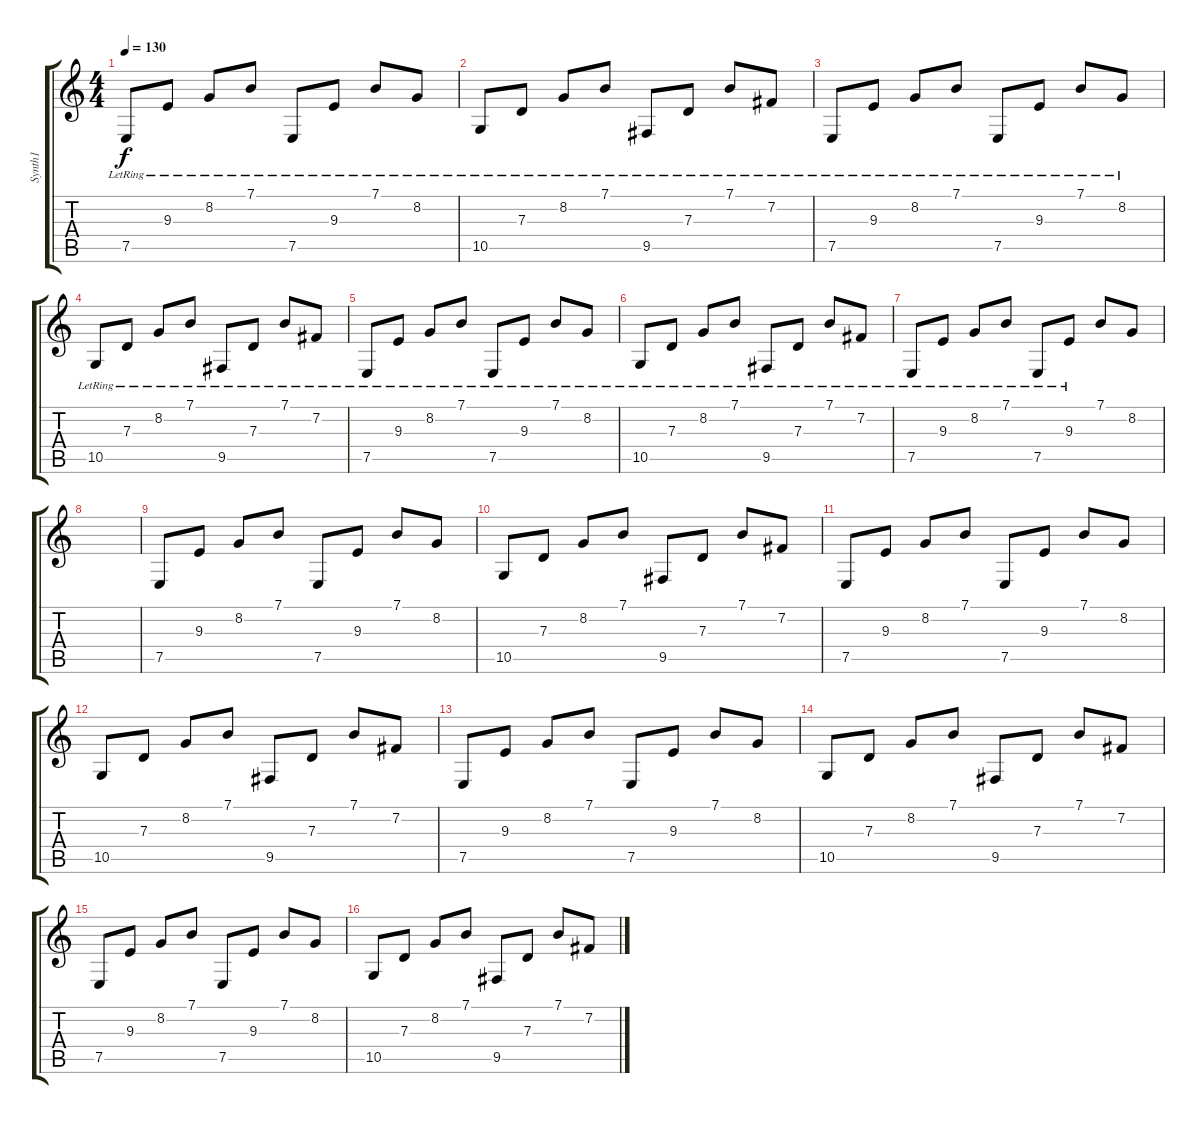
\track ("Synth1" "Synth1") {instrument pad3polysynth}
\staff {score tabs}
\tuning (E4 B3 G3 D3 A2 E2) {hide}
\ts (4 4)
\tempo 130
\clef g2
\ks c
7.5{lr}.8{dy f} 9.3{lr}.8 8.2{lr}.8 7.1{lr}.8 7.5{lr}.8 9.3{lr}.8 7.1{lr}.8 8.2{lr}.8 |
10.5{lr}.8 7.3{lr}.8 8.2{lr}.8 7.1{lr}.8 9.5{lr}.8 7.3{lr}.8 7.1{lr}.8 7.2{lr}.8 |
7.5{lr}.8 9.3{lr}.8 8.2{lr}.8 7.1{lr}.8 7.5{lr}.8 9.3{lr}.8 7.1{lr}.8 8.2{lr}.8 |
10.5{lr}.8 7.3{lr}.8 8.2{lr}.8 7.1{lr}.8 9.5{lr}.8 7.3{lr}.8 7.1{lr}.8 7.2{lr}.8 |
7.5{lr}.8 9.3{lr}.8 8.2{lr}.8 7.1{lr}.8 7.5{lr}.8 9.3{lr}.8 7.1{lr}.8 8.2{lr}.8 |
10.5{lr}.8 7.3{lr}.8 8.2{lr}.8 7.1{lr}.8 9.5{lr}.8 7.3{lr}.8 7.1{lr}.8 7.2{lr}.8 |
7.5{lr}.8 9.3{lr}.8 8.2{lr}.8 7.1{lr}.8 7.5{lr}.8 9.3{lr}.8 7.1.8 8.2.8 |
|
7.5.8 9.3.8 8.2.8 7.1.8 7.5.8 9.3.8 7.1.8 8.2.8 |
10.5.8 7.3.8 8.2.8 7.1.8 9.5.8 7.3.8 7.1.8 7.2.8 |
7.5.8 9.3.8 8.2.8 7.1.8 7.5.8 9.3.8 7.1.8 8.2.8 |
10.5.8 7.3.8 8.2.8 7.1.8 9.5.8 7.3.8 7.1.8 7.2.8 |
7.5.8 9.3.8 8.2.8 7.1.8 7.5.8 9.3.8 7.1.8 8.2.8 |
10.5.8 7.3.8 8.2.8 7.1.8 9.5.8 7.3.8 7.1.8 7.2.8 |
7.5.8 9.3.8 8.2.8 7.1.8 7.5.8 9.3.8 7.1.8 8.2.8 |
10.5.8 7.3.8 8.2.8 7.1.8 9.5.8 7.3.8 7.1.8 7.2.8
